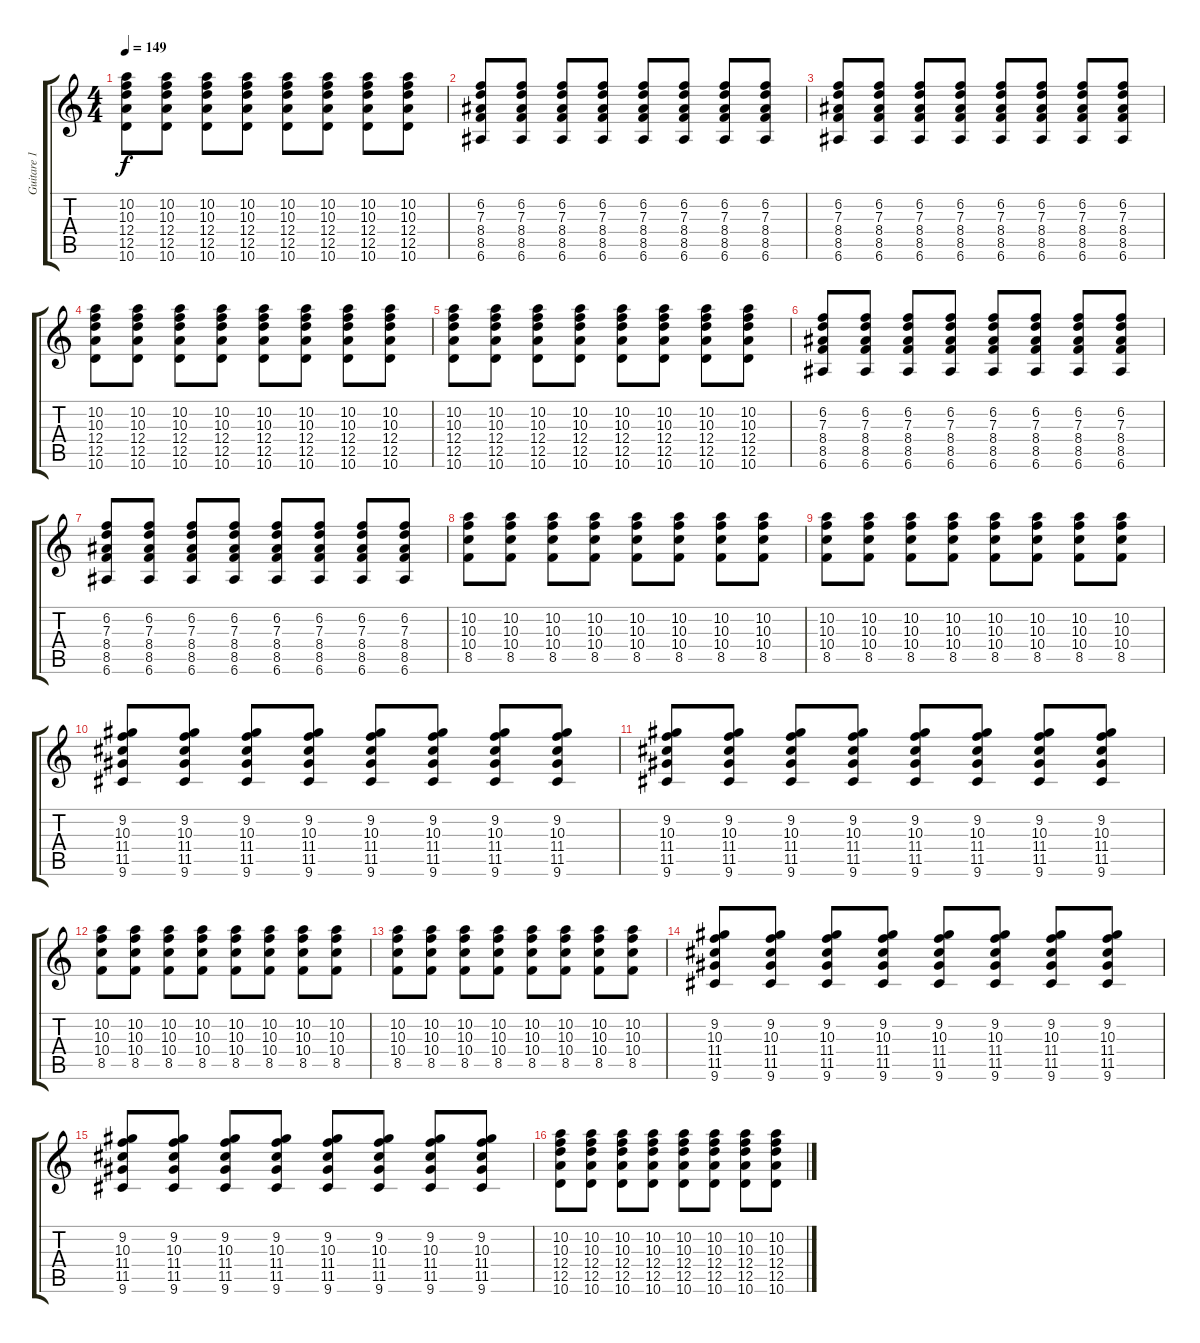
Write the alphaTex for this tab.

\track ("Guitare 1" "Guitare 1") {instrument electricguitarjazz}
\staff {score tabs}
\tuning (E4 B3 G3 D3 A2 E2) {hide}
\ts (4 4)
\tempo 149
\clef g2
\ks c
(10.2 10.3 12.4 12.5 10.6).8{dy f} (10.2 10.3 12.4 12.5 10.6).8 (10.2 10.3 12.4 12.5 10.6).8 (10.2 10.3 12.4 12.5 10.6).8 (10.2 10.3 12.4 12.5 10.6).8 (10.2 10.3 12.4 12.5 10.6).8 (10.2 10.3 12.4 12.5 10.6).8 (10.2 10.3 12.4 12.5 10.6).8 |
(6.2 7.3 8.4 8.5 6.6).8 (6.2 7.3 8.4 8.5 6.6).8 (6.2 7.3 8.4 8.5 6.6).8 (6.2 7.3 8.4 8.5 6.6).8 (6.2 7.3 8.4 8.5 6.6).8 (6.2 7.3 8.4 8.5 6.6).8 (6.2 7.3 8.4 8.5 6.6).8 (6.2 7.3 8.4 8.5 6.6).8 |
(6.2 7.3 8.4 8.5 6.6).8 (6.2 7.3 8.4 8.5 6.6).8 (6.2 7.3 8.4 8.5 6.6).8 (6.2 7.3 8.4 8.5 6.6).8 (6.2 7.3 8.4 8.5 6.6).8 (6.2 7.3 8.4 8.5 6.6).8 (6.2 7.3 8.4 8.5 6.6).8 (6.2 7.3 8.4 8.5 6.6).8 |
(10.2 10.3 12.4 12.5 10.6).8 (10.2 10.3 12.4 12.5 10.6).8 (10.2 10.3 12.4 12.5 10.6).8 (10.2 10.3 12.4 12.5 10.6).8 (10.2 10.3 12.4 12.5 10.6).8 (10.2 10.3 12.4 12.5 10.6).8 (10.2 10.3 12.4 12.5 10.6).8 (10.2 10.3 12.4 12.5 10.6).8 |
(10.2 10.3 12.4 12.5 10.6).8 (10.2 10.3 12.4 12.5 10.6).8 (10.2 10.3 12.4 12.5 10.6).8 (10.2 10.3 12.4 12.5 10.6).8 (10.2 10.3 12.4 12.5 10.6).8 (10.2 10.3 12.4 12.5 10.6).8 (10.2 10.3 12.4 12.5 10.6).8 (10.2 10.3 12.4 12.5 10.6).8 |
(6.2 7.3 8.4 8.5 6.6).8 (6.2 7.3 8.4 8.5 6.6).8 (6.2 7.3 8.4 8.5 6.6).8 (6.2 7.3 8.4 8.5 6.6).8 (6.2 7.3 8.4 8.5 6.6).8 (6.2 7.3 8.4 8.5 6.6).8 (6.2 7.3 8.4 8.5 6.6).8 (6.2 7.3 8.4 8.5 6.6).8 |
(6.2 7.3 8.4 8.5 6.6).8 (6.2 7.3 8.4 8.5 6.6).8 (6.2 7.3 8.4 8.5 6.6).8 (6.2 7.3 8.4 8.5 6.6).8 (6.2 7.3 8.4 8.5 6.6).8 (6.2 7.3 8.4 8.5 6.6).8 (6.2 7.3 8.4 8.5 6.6).8 (6.2 7.3 8.4 8.5 6.6).8 |
(10.2 10.3 10.4 8.5).8 (10.2 10.3 10.4 8.5).8 (10.2 10.3 10.4 8.5).8 (10.2 10.3 10.4 8.5).8 (10.2 10.3 10.4 8.5).8 (10.2 10.3 10.4 8.5).8 (10.2 10.3 10.4 8.5).8 (10.2 10.3 10.4 8.5).8 |
(10.2 10.3 10.4 8.5).8 (10.2 10.3 10.4 8.5).8 (10.2 10.3 10.4 8.5).8 (10.2 10.3 10.4 8.5).8 (10.2 10.3 10.4 8.5).8 (10.2 10.3 10.4 8.5).8 (10.2 10.3 10.4 8.5).8 (10.2 10.3 10.4 8.5).8 |
(9.2 10.3 11.4 11.5 9.6).8 (9.2 10.3 11.4 11.5 9.6).8 (9.2 10.3 11.4 11.5 9.6).8 (9.2 10.3 11.4 11.5 9.6).8 (9.2 10.3 11.4 11.5 9.6).8 (9.2 10.3 11.4 11.5 9.6).8 (9.2 10.3 11.4 11.5 9.6).8 (9.2 10.3 11.4 11.5 9.6).8 |
(9.2 10.3 11.4 11.5 9.6).8 (9.2 10.3 11.4 11.5 9.6).8 (9.2 10.3 11.4 11.5 9.6).8 (9.2 10.3 11.4 11.5 9.6).8 (9.2 10.3 11.4 11.5 9.6).8 (9.2 10.3 11.4 11.5 9.6).8 (9.2 10.3 11.4 11.5 9.6).8 (9.2 10.3 11.4 11.5 9.6).8 |
(10.2 10.3 10.4 8.5).8 (10.2 10.3 10.4 8.5).8 (10.2 10.3 10.4 8.5).8 (10.2 10.3 10.4 8.5).8 (10.2 10.3 10.4 8.5).8 (10.2 10.3 10.4 8.5).8 (10.2 10.3 10.4 8.5).8 (10.2 10.3 10.4 8.5).8 |
(10.2 10.3 10.4 8.5).8 (10.2 10.3 10.4 8.5).8 (10.2 10.3 10.4 8.5).8 (10.2 10.3 10.4 8.5).8 (10.2 10.3 10.4 8.5).8 (10.2 10.3 10.4 8.5).8 (10.2 10.3 10.4 8.5).8 (10.2 10.3 10.4 8.5).8 |
(9.2 10.3 11.4 11.5 9.6).8 (9.2 10.3 11.4 11.5 9.6).8 (9.2 10.3 11.4 11.5 9.6).8 (9.2 10.3 11.4 11.5 9.6).8 (9.2 10.3 11.4 11.5 9.6).8 (9.2 10.3 11.4 11.5 9.6).8 (9.2 10.3 11.4 11.5 9.6).8 (9.2 10.3 11.4 11.5 9.6).8 |
(9.2 10.3 11.4 11.5 9.6).8 (9.2 10.3 11.4 11.5 9.6).8 (9.2 10.3 11.4 11.5 9.6).8 (9.2 10.3 11.4 11.5 9.6).8 (9.2 10.3 11.4 11.5 9.6).8 (9.2 10.3 11.4 11.5 9.6).8 (9.2 10.3 11.4 11.5 9.6).8 (9.2 10.3 11.4 11.5 9.6).8 |
(10.2 10.3 12.4 12.5 10.6).8 (10.2 10.3 12.4 12.5 10.6).8 (10.2 10.3 12.4 12.5 10.6).8 (10.2 10.3 12.4 12.5 10.6).8 (10.2 10.3 12.4 12.5 10.6).8 (10.2 10.3 12.4 12.5 10.6).8 (10.2 10.3 12.4 12.5 10.6).8 (10.2 10.3 12.4 12.5 10.6).8
